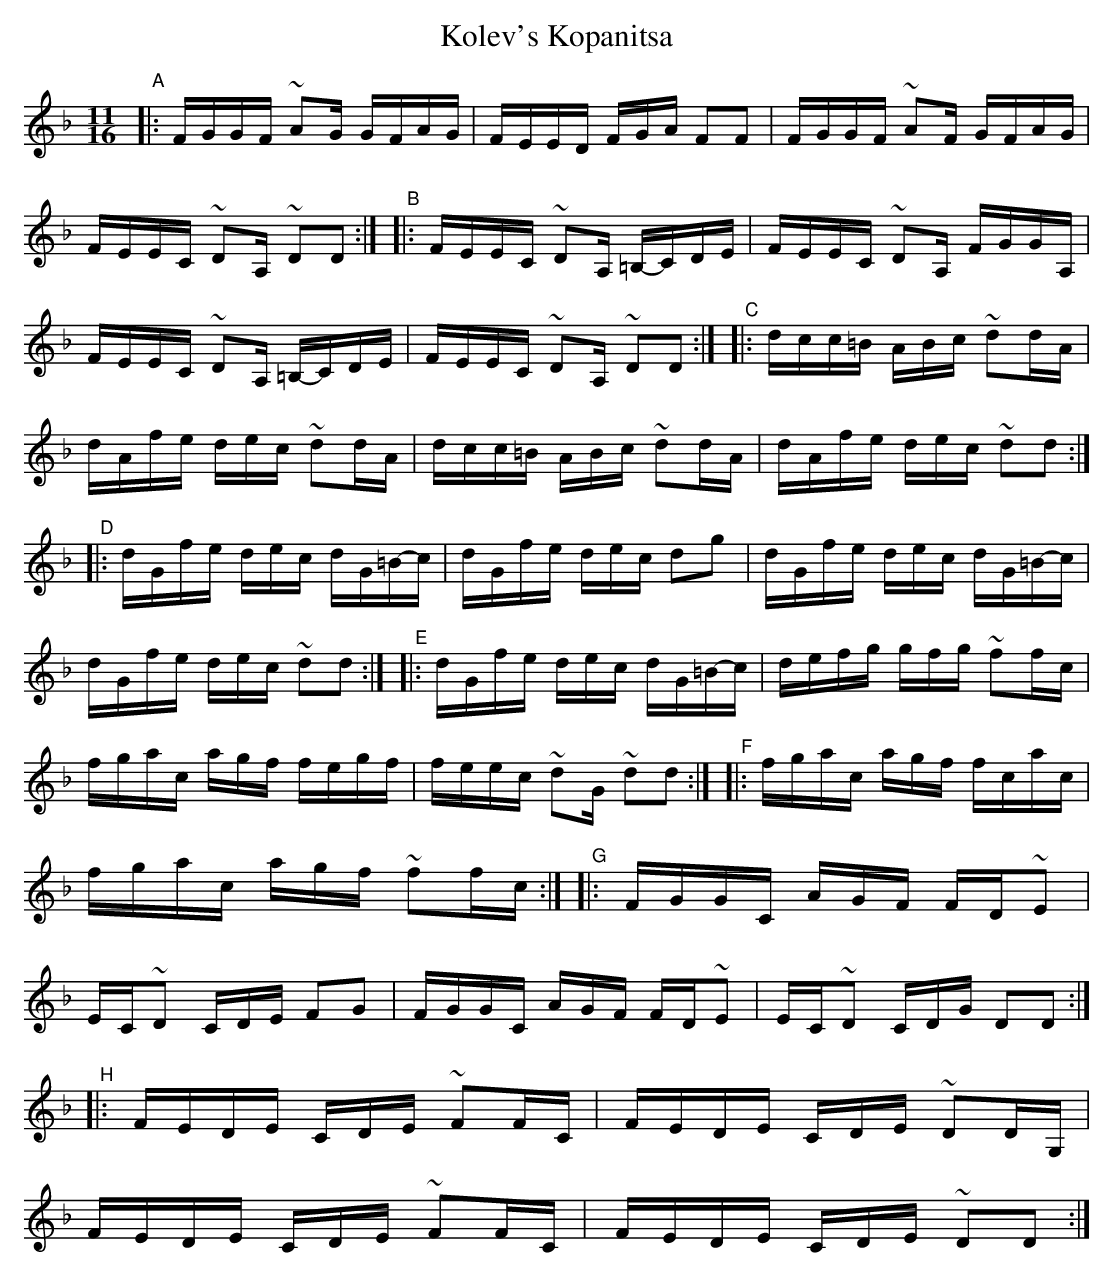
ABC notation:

X:1
T: Kolev's Kopanitsa
L: 1/16
M: 11/16
K: Dm
"^A"|: F-GG-F ~A2-G G-FA-G | F-EE-D F-G-A F2F2 | F-GG-F ~A2-F G-FA-G | F-EE-C ~D2-A, ~D2D2 :|
"^B"|: F-EE-C ~D2-A, =B,-C-D-E | F-EE-C ~D2-A, F-GG-A, | F-EE-C ~D2-A, =B,-C-D-E | F-EE-C ~D2-A, ~D2D2 :|
"^C"|: d-cc=B ABc ~d2dA | d-Af-e d-e-c ~d2dA | d-cc=B ABc ~d2dA | d-Af-e d-e-c ~d2d2 :|
"^D"|: d-Gf-e d-e-c d-G=B-c | d-Gf-e d-e-c d2g2 | d-Gf-e d-e-c d-G=B-c | d-Gf-e d-e-c ~d2d2 :|
"^E"|: d-Gf-e d-e-c d-G=B-c | d-ef-g g-f-g ~f2f-c | f-ga-c a-g-f f-eg-f | f-ee-c ~d2G ~d2d2 :|
"^F"|: f-g-a-c a-g-f f-ca-c | f-g-a-c a-g-f ~f2fc :|
"^G"|: F-GG-C A-G-F F-D~E2 | E-C~D2 C-D-E F2G2 | F-GG-C A-G-F F-D~E2 | E-C~D2 C-D-G D2D2 :|
"^H"|: F-E-D-E C-D-E ~F2FC | F-E-D-E C-D-E ~D2DG, | F-E-D-E C-D-E ~F2FC | F-E-D-E C-D-E ~D2D2 :|
